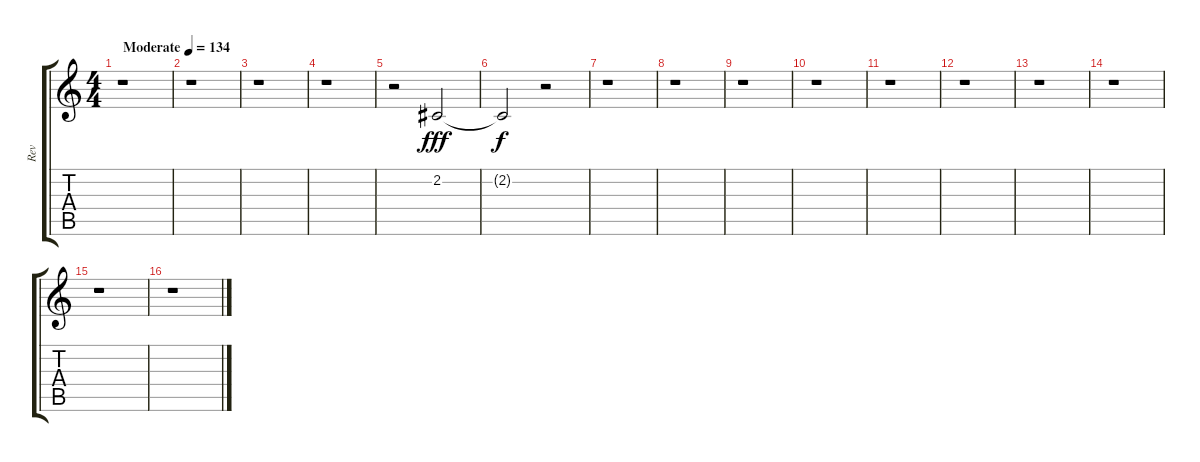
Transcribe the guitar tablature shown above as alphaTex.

\track ("Rev" "Rev") {instrument reversecymbal}
\staff {score tabs}
\tuning (E4 B3 G3 D3 A2 E2) {hide}
\ts (4 4)
\tempo (134 "Moderate")
\clef g2
\ks c
r.1{dy fff instrument reversecymbal} |
r.1 |
r.1 |
r.1 |
r.2 2.2.2 |
2.2{t}.2{dy f} r.2 |
r.1 |
r.1 |
r.1 |
r.1 |
r.1 |
r.1 |
r.1 |
r.1 |
r.1 |
r.1
